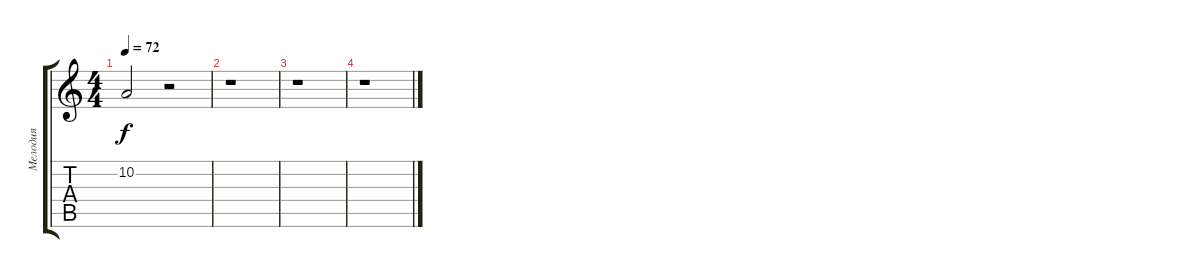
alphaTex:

\track ("Мелодия" "Мелодия") {instrument recorder}
\staff {score tabs}
\tuning (E4 B3 G3 D3 A2 E2) {hide}
\ts (4 4)
\tempo 72
\clef g2
\ks c
10.2.2{dy f} r.2 |
r.1 |
r.1 |
r.1
